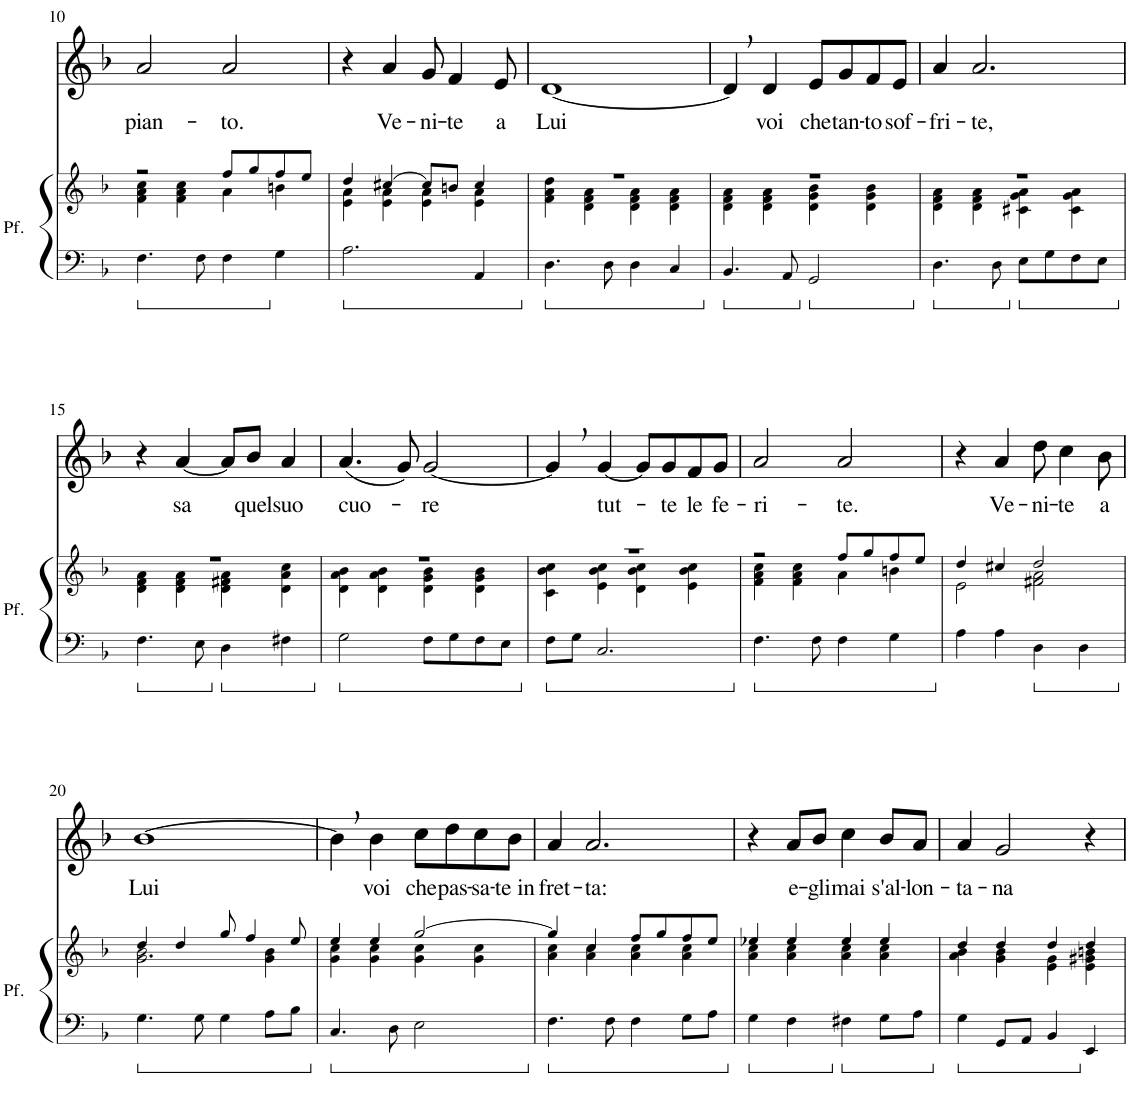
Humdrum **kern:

**kern	**kern	**kern	**text
*part2	*part2	*part1	*part1
*staff3	*staff2	*staff1	*staff1
*I"Piano	*	*I"Solista	*
!!LO:PB:g=z
*clefF4	*clefG2	*clefG2	*
*k[b-]	*k[b-]	*k[b-]	*
*F:	*F:	*F:	*
*M4/4	*M4/4	*M4/4	*
*met(c)	*met(c)	*met(c)	*
=10	=10	=10	=10
*	*^	*	*
!	!	!	!	!LO:LY:b
4.F\	2r	4f\ 4a\ 4cc\	2a/	pian-
.	.	4f\ 4a\ 4cc\	.	.
8F\	.	.	.	.
!	!	!	!	!LO:LY:b
4F\	8ff/L	4a\	2a/	-to.
.	8gg/	.	.	.
4G\	8ff/	4bn\	.	.
.	8ee/J	.	.	.
=11	=11	=11	=11	=11
2.A\	4dd/	4e\ 4a\	4r	.
!	!	!	!	!LO:LY:b
.	[4cc#X/	4e\ 4a\	4a/	Ve-
!	!	!	!	!LO:LY:b
.	8cc#/L]	4e\ 4a\	8g/	-ni-
!	!	!	!	!LO:LY:b
.	8bn/J	.	4f/	-te
4AA/	4cc#/	4e\ 4a\	.	.
!	!	!	!	!LO:LY:b
.	.	.	8e/	a
=12	=12	=12	=12	=12
!	!	!	!	!LO:LY:b
4.D\	1r	4f\ 4a\ 4dd\	[1d	Lui
.	.	4d\ 4f\ 4a\	.	.
8D\	.	.	.	.
4D\	.	4d\ 4f\ 4a\	.	.
4C/	.	4d\ 4f\ 4a\	.	.
=13	=13	=13	=13	=13
4.BB-/	1r	4d\ 4f\ 4a\	4d,/]	.
!	!	!	!	!LO:LY:b
.	.	4d\ 4f\ 4a\	4d/	voi
8AA/	.	.	.	.
!	!	!	!	!LO:LY:b
2GG/	.	4d\ 4g\ 4b-\	8e/L	che
!	!	!	!	!LO:LY:b
.	.	.	8g/	tan-
!	!	!	!	!LO:LY:b
.	.	4d\ 4g\ 4b-\	8f/	-to
!	!	!	!	!LO:LY:b
.	.	.	8e/J	sof-
=14	=14	=14	=14	=14
!	!	!	!	!LO:LY:b
4.D\	1r	4d\ 4f\ 4a\	4a/	-fri-
!	!	!	!	!LO:LY:b
.	.	4d\ 4f\ 4a\	2.a/	-te,
8D\	.	.	.	.
8E\L	.	4c#X\ 4g\ 4a\	.	.
8G\	.	.	.	.
8F\	.	4c#\ 4g\ 4a\	.	.
8E\J	.	.	.	.
!!LO:LB:g=z
=15	=15	=15	=15	=15
4.F\	1r	4d\ 4f\ 4a\	4r	.
!	!	!	!	!LO:LY:b
.	.	4d\ 4f\ 4a\	[4a/	sa
8E\	.	.	.	.
4D\	.	4d\ 4f#X\ 4a\	8a/L]	.
!	!	!	!	!LO:LY:b
.	.	.	8b-/J	quel
!	!	!	!	!LO:LY:b
4F#X\	.	4d\ 4a\ 4cc\	4a/	suo
=16	=16	=16	=16	=16
!	!	!	!	!LO:LY:b
2G\	1r	4d\ 4a\ 4b-\	(4.a/	cuo-
.	.	4d\ 4a\ 4b-\	.	.
.	.	.	8g/)	.
!	!	!	!	!LO:LY:b
8F\L	.	4d\ 4g\ 4b-\	[2g/	-re
8G\	.	.	.	.
8F\	.	4d\ 4g\ 4b-\	.	.
8E\J	.	.	.	.
=17	=17	=17	=17	=17
8F\L	1r	4c\ 4b-\ 4cc\	4g,/]	.
8G\J	.	.	.	.
!	!	!	!	!LO:LY:b
2.C/	.	4e\ 4b-\ 4cc\	[4g/	tut-
.	.	4d\ 4b-\ 4cc\	8g/L]	.
!	!	!	!	!LO:LY:b
.	.	.	8g/	-te
!	!	!	!	!LO:LY:b
.	.	4e\ 4b-\ 4cc\	8f/	le
!	!	!	!	!LO:LY:b
.	.	.	8g/J	fe-
=18	=18	=18	=18	=18
!	!	!	!	!LO:LY:b
4.F\	2r	4f\ 4a\ 4cc\	2a/	-ri-
.	.	4f\ 4a\ 4cc\	.	.
8F\	.	.	.	.
!	!	!	!	!LO:LY:b
4F\	8ff/L	4a\	2a/	-te.
.	8gg/	.	.	.
4G\	8ff/	4bn\	.	.
.	8ee/J	.	.	.
=19	=19	=19	=19	=19
4A\	4dd/	2e\	4r	.
!	!	!	!	!LO:LY:b
4A\	4cc#X/	.	4a/	Ve-
!	!	!	!	!LO:LY:b
4D\	2dd/	2f#X\ 2a\	8dd\	-ni-
!	!	!	!	!LO:LY:b
.	.	.	4cc\	-te
4D\	.	.	.	.
!	!	!	!	!LO:LY:b
.	.	.	8b-\	a
!!LO:LB:g=z
=20	=20	=20	=20	=20
!	!	!	!	!LO:LY:b
4.G\	2.g\ 2.b-\	4dd/	[1b-	Lui
.	.	4dd/	.	.
8G\	.	.	.	.
4G\	.	8gg/	.	.
.	.	4ff/	.	.
8A\L	4g\ 4b-\	.	.	.
8B-\J	.	8ee/	.	.
=21	=21	=21	=21	=21
4.C/	4g\ 4cc\	4ee/	4b-,\]	.
!	!	!	!	!LO:LY:b
.	4g\ 4cc\	4ee/	4b-\	voi
8D\	.	.	.	.
!	!	!	!	!LO:LY:b
2E\	4g\ 4cc\	[2gg/	8cc\L	che
!	!	!	!	!LO:LY:b
.	.	.	8dd\	pas-
!	!	!	!	!LO:LY:b
.	4g\ 4cc\	.	8cc\	-sa-
!	!	!	!	!LO:LY:b
.	.	.	8b-\J	-te in
=22	=22	=22	=22	=22
!	!	!	!	!LO:LY:b
4.F\	4a\ 4cc\	4gg/]	4a/	fret-
!	!	!	!	!LO:LY:b
.	4a\ 4cc\	4cc/	2.a/	-ta:
8F\	.	.	.	.
4F\	4a\ 4cc\	8ff/L	.	.
.	.	8gg/	.	.
8G\L	4a\ 4cc\	8ff/	.	.
8A\J	.	8ee/J	.	.
=23	=23	=23	=23	=23
4G\	4a\ 4cc\	4ee-X/	4r	.
!	!	!	!	!LO:LY:b
4F\	4a\ 4cc\	4ee-/	8a/L	e-
!	!	!	!	!LO:LY:b
.	.	.	8b-/J	-gli
!	!	!	!	!LO:LY:b
4F#X\	4a\ 4cc\	4ee-/	4cc\	mai
!	!	!	!	!LO:LY:b
8G\L	4a\ 4cc\	4ee-/	8b-/L	s'al-
!	!	!	!	!LO:LY:b
8A\J	.	.	8a/J	-lon-
=24	=24	=24	=24	=24
!	!	!	!	!LO:LY:b
4G\	4a\ 4b-\	4dd/	4a/	-ta-
!	!	!	!	!LO:LY:b
8GG/L	4g\ 4b-\	4dd/	2g/	-na
8AA/J	.	.	.	.
4BB-/	4e\ 4g\	4dd/	.	.
4EE/	4e\ 4g#X\ 4bn\	4dd/	4r	.
*	*v	*v	*	*
=	=	=	=
*-	*-	*-	*-
